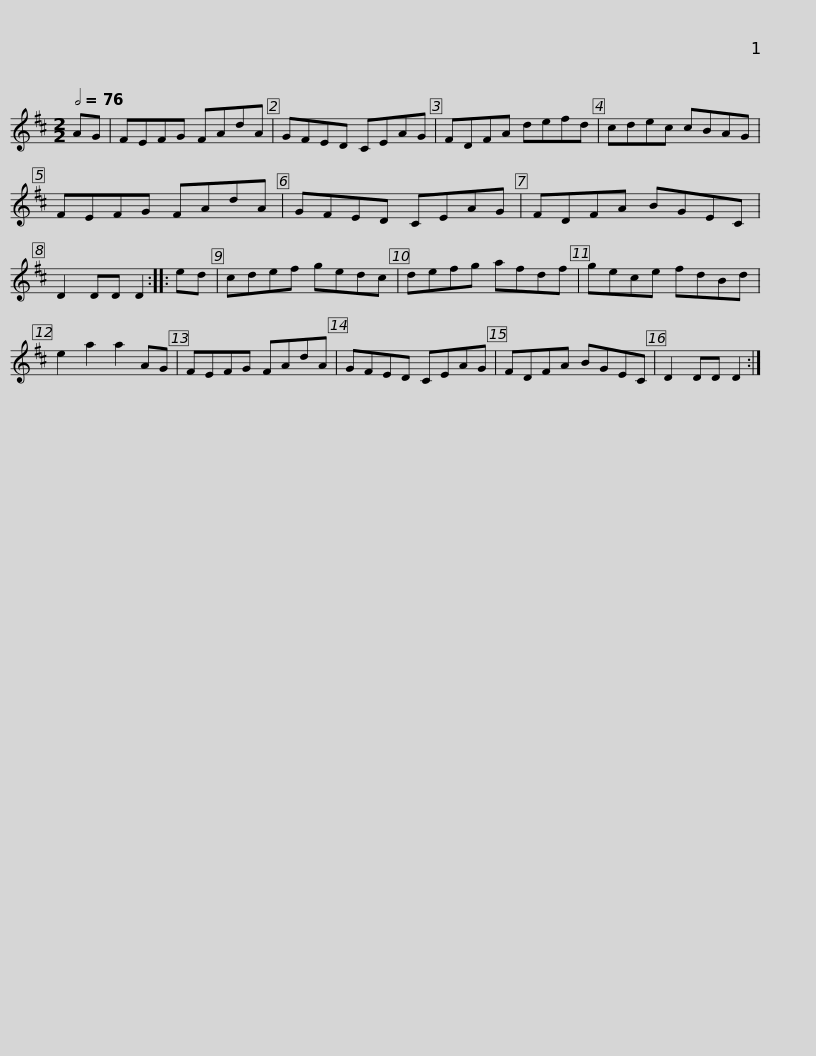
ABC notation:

X:1
L:1/8
Q:1/2=76
M:2/2
I:linebreak $
K:D
V:1 treble
V:1
 AG | FEFG FAdA | GFED CEAG | FDFA defd | cdec cBAG | %5
 FEFG FAdA |$ GFED CEAG | FDFA BGEC | D2 DD D2 :: ed | %10
 cdef gedc | defg afdf |$ gece fdBd | e2 a2 a2 AG | FEFG FAdA | %15
 GFED CEAG | FDFA BGEC | D2 DD D2 :| %18
